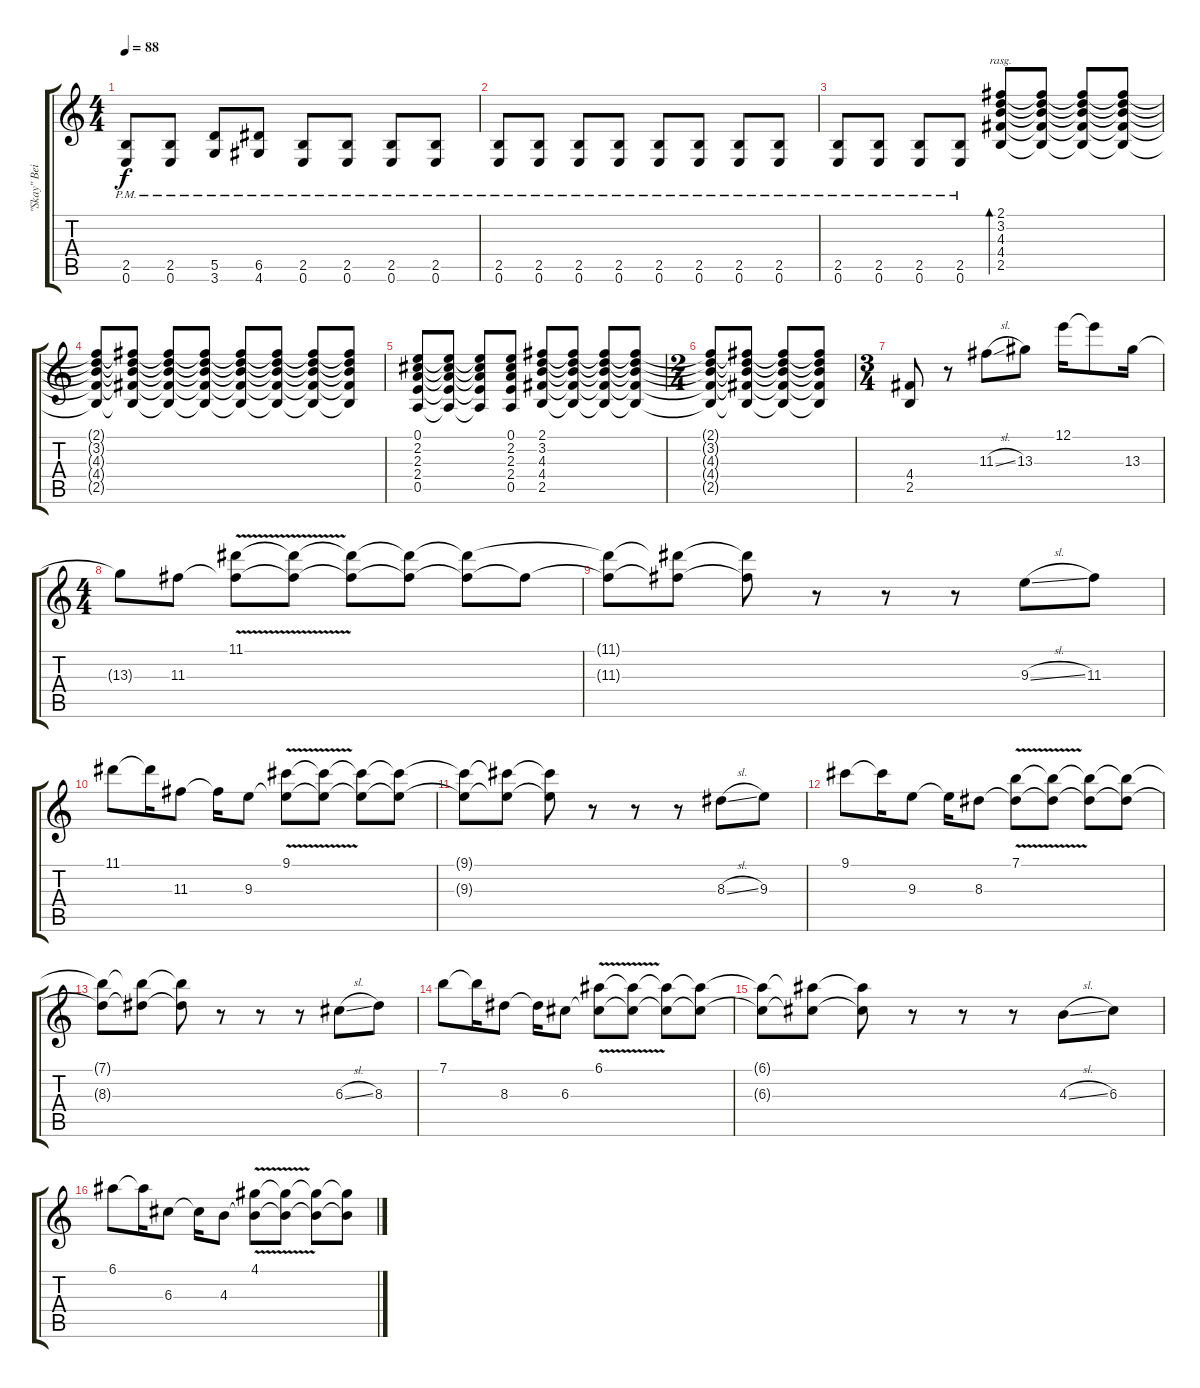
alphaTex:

\track ("\"Skay\" Beilinson" "\"Skay\" Bei") {instrument overdrivenguitar}
\staff {score tabs}
\tuning (E4 B3 G3 D3 A2 E2) {hide}
\ts (4 4)
\tempo 88
\clef g2
\ks c
(2.5{pm} 0.6{pm}).8{dy f} (2.5{pm} 0.6{pm}).8 (5.5{pm} 3.6{pm}).8 (6.5{pm} 4.6{pm}).8 (2.5{pm} 0.6{pm}).8 (2.5{pm} 0.6{pm}).8 (2.5{pm} 0.6{pm}).8 (2.5{pm} 0.6{pm}).8 |
(2.5{pm} 0.6{pm}).8 (2.5{pm} 0.6{pm}).8 (2.5{pm} 0.6{pm}).8 (2.5{pm} 0.6{pm}).8 (2.5{pm} 0.6{pm}).8 (2.5{pm} 0.6{pm}).8 (2.5{pm} 0.6{pm}).8 (2.5{pm} 0.6{pm}).8 |
(2.5{pm} 0.6{pm}).8 (2.5{pm} 0.6{pm}).8 (2.5{pm} 0.6{pm}).8 (2.5{pm} 0.6{pm}).8 (2.1 3.2 4.3 4.4 2.5).8{bd 120 rasg ii volume 4} (2.1{t} 3.2{t} 4.3{t} 4.4{t} 2.5{t}).8 (2.1{t} 3.2{t} 4.3{t} 4.4{t} 2.5{t}).8 (2.1{t} 3.2{t} 4.3{t} 4.4{t} 2.5{t}).8 |
(2.1{t} 3.2{t} 4.3{t} 4.4{t} 2.5{t}).8 (2.1{t} 3.2{t} 4.3{t} 4.4{t} 2.5{t}).8 (2.1{t} 3.2{t} 4.3{t} 4.4{t} 2.5{t}).8 (2.1{t} 3.2{t} 4.3{t} 4.4{t} 2.5{t}).8 (2.1{t} 3.2{t} 4.3{t} 4.4{t} 2.5{t}).8 (2.1{t} 3.2{t} 4.3{t} 4.4{t} 2.5{t}).8 (2.1{t} 3.2{t} 4.3{t} 4.4{t} 2.5{t}).8 (2.1{t} 3.2{t} 4.3{t} 4.4{t} 2.5{t}).8 |
(0.1 2.2 2.3 2.4 0.5).8 (0.1{t} 2.2{t} 2.3{t} 2.4{t} 0.5{t}).8 (0.1{t} 2.2{t} 2.3{t} 2.4{t} 0.5{t}).8 (0.1 2.2 2.3 2.4 0.5).8 (2.1 3.2 4.3 4.4 2.5).8 (2.1{t} 3.2{t} 4.3{t} 4.4{t} 2.5{t}).8 (2.1{t} 3.2{t} 4.3{t} 4.4{t} 2.5{t}).8 (2.1{t} 3.2{t} 4.3{t} 4.4{t} 2.5{t}).8 |
\ts (2 4)
(2.1{t} 3.2{t} 4.3{t} 4.4{t} 2.5{t}).8 (2.1{t} 3.2{t} 4.3{t} 4.4{t} 2.5{t}).8 (2.1{t} 3.2{t} 4.3{t} 4.4{t} 2.5{t}).8 (2.1{t} 3.2{t} 4.3{t} 4.4{t} 2.5{t}).8 |
\ts (3 4)
(4.4 2.5).8 r.8 11.3{sl}.8{volume 10} 13.3.8 12.1.16 12.1{t}.8 13.3.16 |
\ts (4 4)
13.3{t}.8 11.3.8{volume 3} (11.1{v} 11.3{t}).8 (11.1{t} 11.3{t}).8 (11.1{t} 11.3{t}).8 (11.1{t} 11.3{t}).8 (11.1{t} 11.3{t}).8 11.3{t}.8 |
(11.1{t} 11.3{t}).8 (11.1{t} 11.3{t}).8 (11.1{t} 11.3{t}).8 r.8 r.8 r.8 9.3{sl}.8{volume 10} 11.3.8 |
11.1.8 11.1{t}.16 11.3.8 11.3{t}.16 9.3.8{volume 3} (9.1{v} 9.3{t}).8 (9.1{t} 9.3{t}).8 (9.1{t} 9.3{t}).8 (9.1{t} 9.3{t}).8 |
(9.1{t} 9.3{t}).8 (9.1{t} 9.3{t}).8 (9.1{t} 9.3{t}).8 r.8 r.8 r.8 8.3{sl}.8{volume 10} 9.3.8 |
9.1.8 9.1{t}.16 9.3.8 9.3{t}.16 8.3.8{volume 3} (7.1{v} 8.3{t}).8 (7.1{t} 8.3{t}).8 (7.1{t} 8.3{t}).8 (7.1{t} 8.3{t}).8 |
(7.1{t} 8.3{t}).8 (7.1{t} 8.3{t}).8 (7.1{t} 8.3{t}).8 r.8 r.8 r.8 6.3{sl}.8{volume 10} 8.3.8 |
7.1.8 7.1{t}.16 8.3.8 8.3{t}.16 6.3.8{volume 3} (6.1{v} 6.3{t}).8 (6.1{t} 6.3{t}).8 (6.1{t} 6.3{t}).8 (6.1{t} 6.3{t}).8 |
(6.1{t} 6.3{t}).8 (6.1{t} 6.3{t}).8 (6.1{t} 6.3{t}).8 r.8 r.8 r.8 4.3{sl}.8{volume 10} 6.3.8 |
6.1.8 6.1{t}.16 6.3.8 6.3{t}.16 4.3.8{volume 3} (4.1{v} 4.3{t}).8 (4.1{t} 4.3{t}).8 (4.1{t} 4.3{t}).8 (4.1{t} 4.3{t}).8
